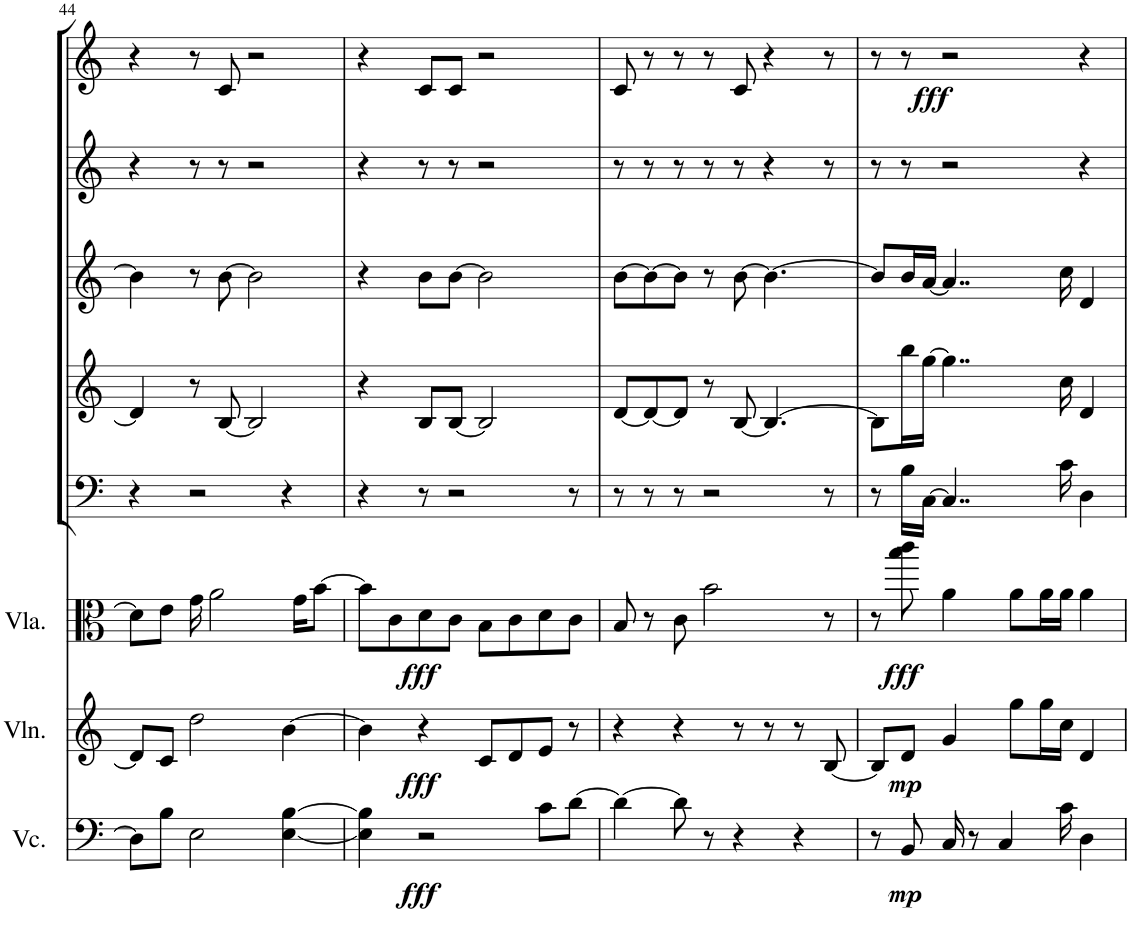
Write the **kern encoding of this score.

**kern	**dynam	**kern	**dynam	**kern	**dynam	**kern	**kern	**kern	**kern	**kern	**dynam
*part8	*part8	*part7	*part7	*part6	*part6	*part5	*part4	*part3	*part2	*part1	*part1
*staff8	*staff8	*staff7	*staff7	*staff6	*staff6	*staff5	*staff4	*staff3	*staff2	*staff1	*staff1
*I"Violoncello	*	*I"Violin	*	*I"Viola	*	*I"Bassoon	*I"Horn in F	*I"Bb Clarinet	*I"Oboe	*I"Flute	*
*I'Vc.	*	*I'Vln.	*	*I'Vla.	*	*I'Bsn	*I'Hn	*I'Cl	*I'Ob	*I'Fl	*
!!LO:PB:g=z
*clefF4	*	*clefG2	*	*clefC3	*	*clefF4	*clefG2	*clefG2	*clefG2	*clefG2	*
*	*	*	*	*	*	*	*ITrd4c7	*ITrd1c2	*	*	*
*k[]	*	*k[]	*	*k[]	*	*k[]	*k[]	*k[]	*k[]	*k[]	*
*M4/4	*	*M4/4	*	*M4/4	*	*M4/4	*M4/4	*M4/4	*M4/4	*M4/4	*
=44	=44	=44	=44	=44	=44	=44	=44	=44	=44	=44	=44
8D\L]	.	8d/L]	.	8d\L]	.	4r	4d/]	4b\]	4r	4r	.
8B\J	.	8c/J	.	8e\J	.	.	.	.	.	.	.
2E\	.	2dd\	.	16g\	.	2r	8r	8r	8r	8r	.
.	.	.	.	2a\	.	.	.	.	.	.	.
.	.	.	.	.	.	.	[8B/	[8b\	8r	8c/	.
.	.	.	.	.	.	.	2B/]	2b\]	2r	2r	.
[4E\ [4B\	.	[4b\	.	.	.	4r	.	.	.	.	.
.	.	.	.	16g\KL	.	.	.	.	.	.	.
.	.	.	.	[8b\J	.	.	.	.	.	.	.
=45	=45	=45	=45	=45	=45	=45	=45	=45	=45	=45	=45
4E\] 4B\]	.	4b\]	.	8b\L]	.	4r	4r	4r	4r	4r	.
.	.	.	.	8c\	.	.	.	.	.	.	.
!	!LO:DY:b	!	!LO:DY:b	!	!LO:DY:b	!	!	!	!	!	!
2r	fff	4r	fff	8d\	fff	8r	8B/L	8b\L	8r	8c/L	.
.	.	.	.	8c\J	.	2r	[8B/J	[8b\J	8r	8c/J	.
.	.	8c/L	.	8B\L	.	.	2B/]	2b\]	2r	2r	.
.	.	8d/	.	8c\	.	.	.	.	.	.	.
8c\L	.	8e/J	.	8d\	.	.	.	.	.	.	.
[8d\J	.	8r	.	8c\J	.	8r	.	.	.	.	.
=46	=46	=46	=46	=46	=46	=46	=46	=46	=46	=46	=46
4d\_	.	4r	.	8B/	.	8r	[8d/L	[8b\L	8r	8c/	.
.	.	.	.	8r	.	8r	8d/_	8b\_	8r	8r	.
8d\]	.	4r	.	8c\	.	8r	8d/J]	8b\J]	8r	8r	.
8r	.	.	.	2b\	.	2r	8r	8r	8r	8r	.
4r	.	8r	.	.	.	.	[8B/	[8b\	8r	8c/	.
.	.	8r	.	.	.	.	4.B/_	4.b\_	4r	4r	.
4r	.	8r	.	.	.	.	.	.	.	.	.
.	.	[8B/	.	8r	.	8r	.	.	8r	8r	.
=47	=47	=47	=47	=47	=47	=47	=47	=47	=47	=47	=47
8r	.	8B/L]	.	8r	.	8r	8B\L]	8b/L]	8r	8r	.
!	!LO:DY:b	!	!LO:DY:b	!	!LO:DY:b	!	!	!	!	!	!LO:DY:b
8BB/	mp	8d/J	mp	8bb\ 8ccc\	fff	16B\LL	16bb\L	16b/L	8r	8r	fff
.	.	.	.	.	.	[16C\JJ	[16gg\JJ	[16a/JJ	.	.	.
16C/	.	4g/	.	4a\	.	4..C/]	4..gg\]	4..a/]	2r	2r	.
8r	.	.	.	.	.	.	.	.	.	.	.
4C/	.	.	.	.	.	.	.	.	.	.	.
.	.	8gg\L	.	8a\L	.	.	.	.	.	.	.
.	.	16gg\L	.	16a\L	.	.	.	.	.	.	.
16c\	.	16cc\JJ	.	16a\JJ	.	16c\	16cc\	16cc\	.	.	.
4D\	.	4d/	.	4a\	.	4D\	4d/	4d/	4r	4r	.
=	=	=	=	=	=	=	=	=	=	=	=
*-	*-	*-	*-	*-	*-	*-	*-	*-	*-	*-	*-
